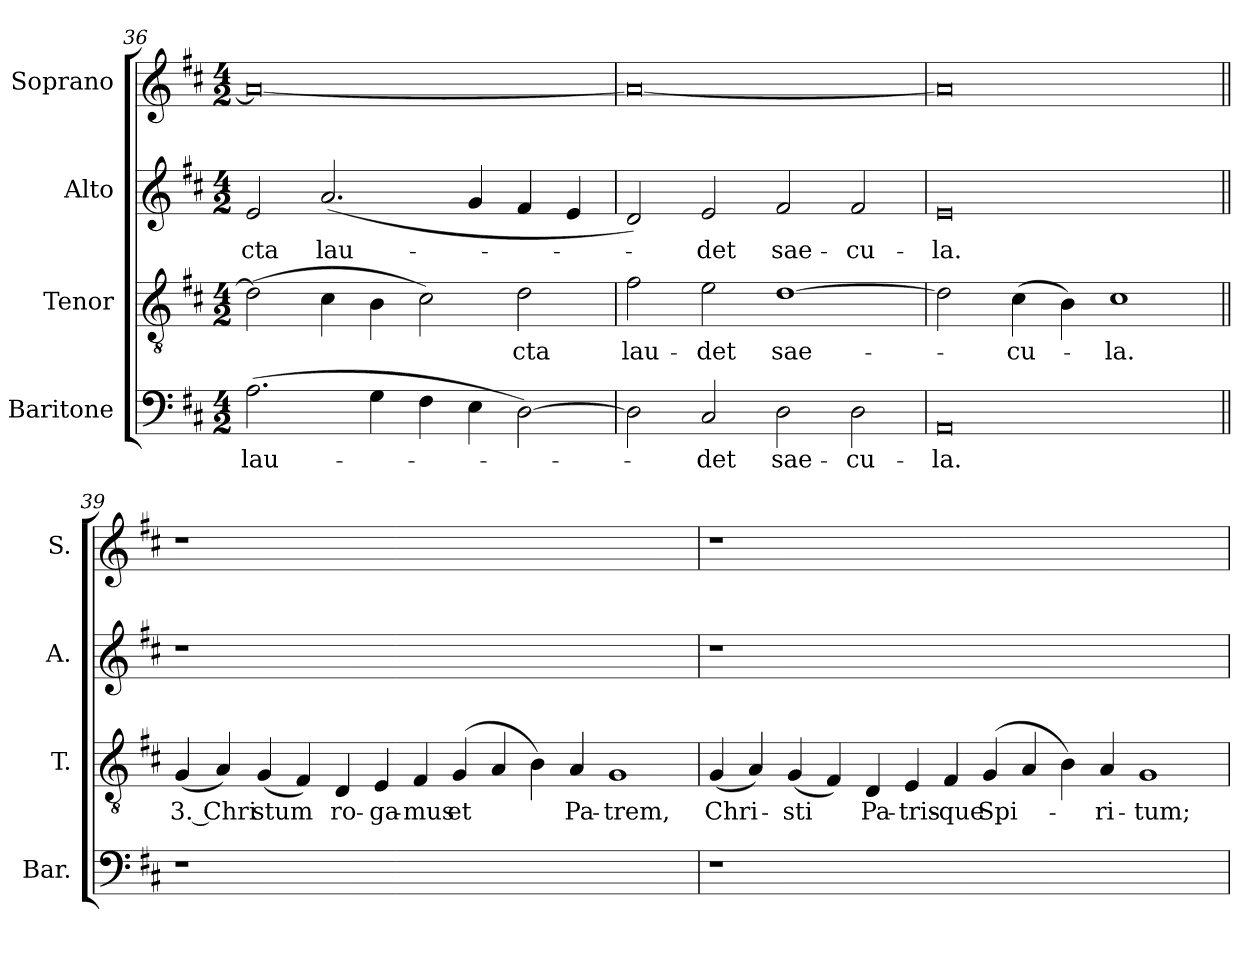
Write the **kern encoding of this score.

**kern	**text	**kern	**text	**kern	**text	**kern
*part4	*part4	*part3	*part3	*part2	*part2	*part1
*staff4	*staff4	*staff3	*staff3	*staff2	*staff2	*staff1
*I"Baritone	*	*I"Tenor	*	*I"Alto	*	*I"Soprano
*I'Bar.	*	*I'T.	*	*I'A.	*	*I'S.
*clefF4	*	*clefGv2	*	*clefG2	*	*clefG2
*	*	*ITrd7c12	*	*	*	*
*k[f#c#]	*	*k[f#c#]	*	*k[f#c#]	*	*k[f#c#]
*D:	*	*D:	*	*D:	*	*D:
*M4/2	*	*M4/2	*	*M4/2	*	*M4/2
=36	=36	=36	=36	=36	=36	=36
!	!LO:LY:b:color=#000000	!	!	!	!	!
!	!	!	!	!	!LO:LY:b:color=#000000	!
(2.Ai\	lau-	(2Di\]	.	2ei/	-cta	0ai_
!	!	!	!	!	!LO:LY:b:color=#000000	!
.	.	4C#i\	.	(2.ai/	lau-	.
4Gi\	.	4BBi\	.	.	.	.
4F#i\	.	2C#i\)	.	.	.	.
4Ei\	.	.	.	4gi/	.	.
!	!	!	!LO:LY:b:color=#000000	!	!	!
[2Di\)	.	2Di\	-cta	4f#i/	.	.
.	.	.	.	4ei/	.	.
=37	=37	=37	=37	=37	=37	=37
!	!	!	!LO:LY:b:color=#000000	!	!	!
2Di\]	.	2F#i\	lau-	2di/)	.	0ai_
!	!LO:LY:b:color=#000000	!	!	!	!	!
!	!	!	!LO:LY:b:color=#000000	!	!	!
!	!	!	!	!	!LO:LY:b:color=#000000	!
2C#i/	-det	2Ei\	-det	2ei/	-det	.
!	!LO:LY:b:color=#000000	!	!	!	!	!
!	!	!	!LO:LY:b:color=#000000	!	!	!
!	!	!	!	!	!LO:LY:b:color=#000000	!
2Di\	sae-	[1Di	sae-	2f#i/	sae-	.
!	!LO:LY:b:color=#000000	!	!	!	!	!
!	!	!	!	!	!LO:LY:b:color=#000000	!
2Di\	-cu-	.	.	2f#i/	-cu-	.
=38	=38	=38	=38	=38	=38	=38
!	!LO:LY:b:color=#000000	!	!	!	!	!
!	!	!	!	!	!LO:LY:b:color=#000000	!
0AAi	-la.	2Di\]	.	0ei	-la.	0ai]
!	!	!	!LO:LY:b:color=#000000	!	!	!
.	.	(4C#i\	-cu-	.	.	.
.	.	4BBi\)	.	.	.	.
!	!	!	!LO:LY:b:color=#000000	!	!	!
.	.	1C#i	-la.	.	.	.
!!LO:LB:g=z
=39||	=39||	=39||	=39||	=39||	=39||	=39||
!LO:N:vis=1	!	!	!	!	!	!
*	*	*MM112	*	*	*	*MM112
!	!	!	!LO:LY:b:color=#000000	!LO:N:vis=1	!	!LO:N:vis=1
0r	.	(4GGi/	3. Chri-	0r	.	0r
.	.	4AAi/)	.	.	.	.
!	!	!	!LO:LY:b:color=#000000	!	!	!
.	.	(4GGi/	-stum	.	.	.
.	.	4FF#i/)	.	.	.	.
!	!	!	!LO:LY:b:color=#000000	!	!	!
.	.	4DDi/	ro-	.	.	.
!	!	!	!LO:LY:b:color=#000000	!	!	!
.	.	4EEi/	-ga-	.	.	.
!	!	!	!LO:LY:b:color=#000000	!	!	!
.	.	4FF#i/	-mus	.	.	.
!	!	!	!LO:LY:b:color=#000000	!	!	!
.	.	(4GGi/	et	.	.	.
1..ryy	.	4AAi/	.	1..ryy	.	1..ryy
.	.	4BBi\)	.	.	.	.
!	!	!	!LO:LY:b:color=#000000	!	!	!
.	.	4AAi/	Pa-	.	.	.
!	!	!	!LO:LY:b:color=#000000	!	!	!
.	.	1GGi	-trem,	.	.	.
=40	=40	=40	=40	=40	=40	=40
!LO:N:vis=1	!	!	!	!	!	!
!	!	!	!LO:LY:b:color=#000000	!LO:N:vis=1	!	!LO:N:vis=1
0r	.	(4GGi/	Chri-	0r	.	0r
.	.	4AAi/)	.	.	.	.
!	!	!	!LO:LY:b:color=#000000	!	!	!
.	.	(4GGi/	-sti	.	.	.
.	.	4FF#i/)	.	.	.	.
!	!	!	!LO:LY:b:color=#000000	!	!	!
.	.	4DDi/	Pa-	.	.	.
!	!	!	!LO:LY:b:color=#000000	!	!	!
.	.	4EEi/	-tris-	.	.	.
!	!	!	!LO:LY:b:color=#000000	!	!	!
.	.	4FF#i/	-que	.	.	.
!	!	!	!LO:LY:b:color=#000000	!	!	!
.	.	(4GGi/	Spi-	.	.	.
1..ryy	.	4AAi/	.	1..ryy	.	1..ryy
.	.	4BBi\)	.	.	.	.
!	!	!	!LO:LY:b:color=#000000	!	!	!
.	.	4AAi/	-ri-	.	.	.
!	!	!	!LO:LY:b:color=#000000	!	!	!
.	.	1GGi	-tum;	.	.	.
=	=	=	=	=	=	=
*-	*-	*-	*-	*-	*-	*-
